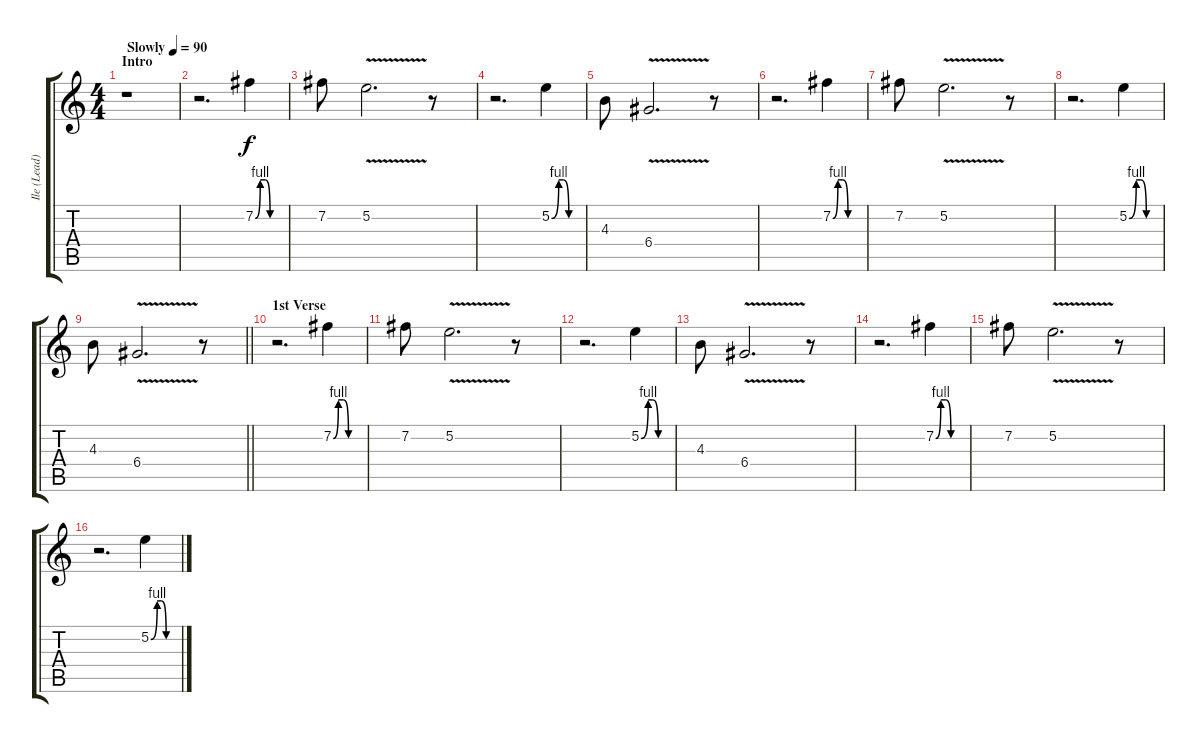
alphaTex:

\track ("Ile (Lead)" "Ile (Lead)") {instrument overdrivenguitar}
\staff {score tabs}
\tuning (E4 B3 G3 D3 A2 E2) {hide}
\ts (4 4)
\section ("" "Intro")
\tempo (90 "Slowly")
\clef g2
\ks c
r.1{dy f instrument overdrivenguitar} |
r.2{d} 7.2{be (custom 0 0 10 4 20 4 30 0 60 0)}.4 |
7.2.8 5.2{v}.2{d} r.8 |
r.2{d} 5.2{be (custom 0 0 14 4 23 4 34 0 60 0)}.4 |
4.3.8 6.4{v}.2{d} r.8 |
r.2{d} 7.2{be (custom 0 0 10 4 20 4 30 0 60 0)}.4 |
7.2.8 5.2{v}.2{d} r.8 |
r.2{d} 5.2{be (custom 0 0 14 4 23 4 34 0 60 0)}.4 |
\barLineRight lightlight
4.3.8 6.4{v}.2{d} r.8 |
\section ("" "1st Verse")
r.2{d} 7.2{be (custom 0 0 10 4 20 4 30 0 60 0)}.4 |
7.2.8 5.2{v}.2{d} r.8 |
r.2{d} 5.2{be (custom 0 0 14 4 23 4 34 0 60 0)}.4 |
4.3.8 6.4{v}.2{d} r.8 |
r.2{d} 7.2{be (custom 0 0 10 4 20 4 30 0 60 0)}.4 |
7.2.8 5.2{v}.2{d} r.8 |
r.2{d} 5.2{be (custom 0 0 14 4 23 4 34 0 60 0)}.4
